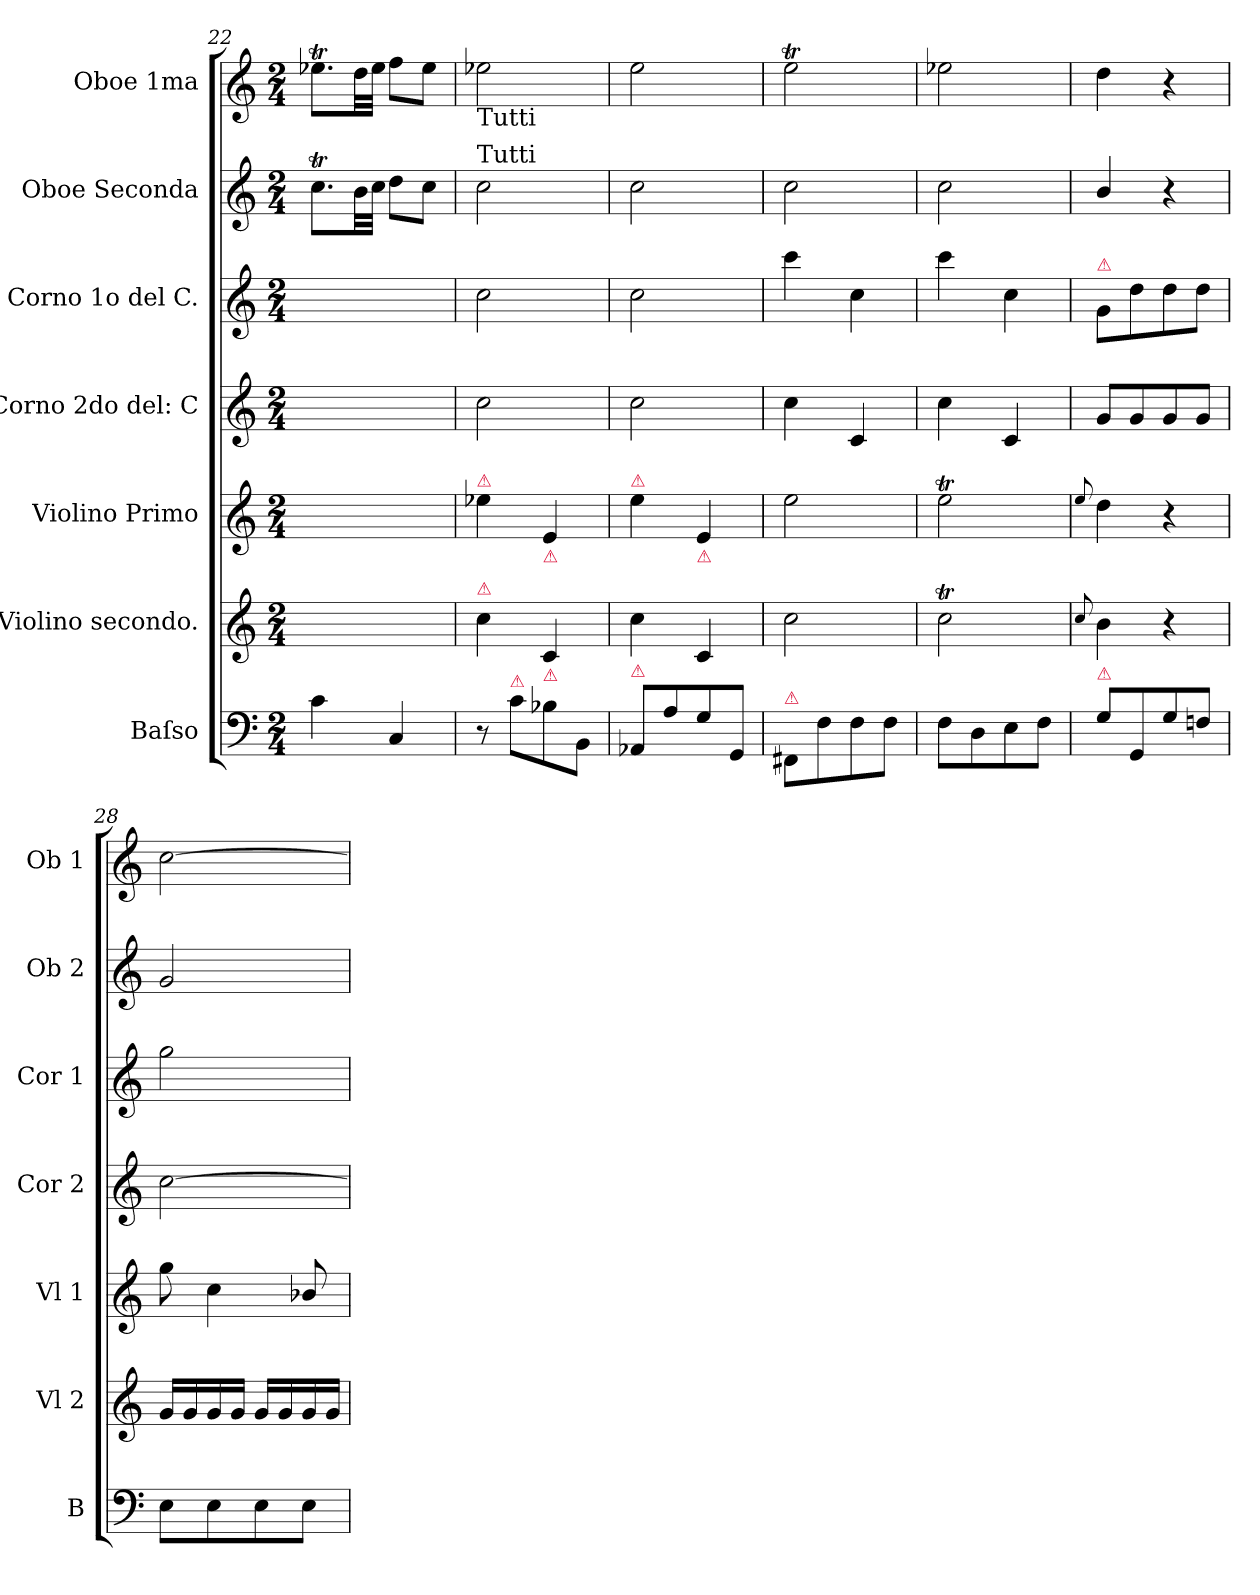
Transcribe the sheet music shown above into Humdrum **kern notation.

**kern	**dynam	**kern	**dynam	**kern	**dynam	**kern	**kern	**kern	**kern
*part7	*part7	*part6	*part6	*part5	*part5	*part4	*part3	*part2	*part1
*staff7	*staff7	*staff6	*staff6	*staff5	*staff5	*staff4	*staff3	*staff2	*staff1
*I"Baſso	*	*I"Violino secondo.	*	*I"Violino Primo	*	*I"Corno 2do del: C	*I"Corno 1o del C.	*I"Oboe Seconda	*I"Oboe 1ma
*I'B	*	*I'Vl 2	*	*I'Vl 1	*	*I'Cor 2	*I'Cor 1	*I'Ob 2	*I'Ob 1
*clefF4	*	*clefG2	*	*clefG2	*	*clefG2	*clefG2	*clefG2	*clefG2
*k[]	*	*k[]	*	*k[]	*	*k[]	*k[]	*k[]	*k[]
*M2/4	*	*M2/4	*	*M2/4	*	*M2/4	*M2/4	*M2/4	*M2/4
=22	=22	=22	=22	=22	=22	=22	=22	=22	=22
4c\	.	2ryy	.	2ryy	.	2ryy	2ryy	8.ccT\L	8.ee-XT\L
.	.	.	.	.	.	.	.	32b\LL	32dd\LL
.	.	.	.	.	.	.	.	32cc\JJJ	32ee-\JJJ
4C/	.	.	.	.	.	.	.	8dd\L	8ff\L
.	.	.	.	.	.	.	.	8cc\J	8ee-\J
=23	=23	=23	=23	=23	=23	=23	=23	=23	=23
!	!	!	!	!	!	!	!	!	!LO:TX:b:t=Tutti
!	!	!	!	!	!	!	!	!LO:TX:a:t=Tutti	!
!	!	!	!	!LO:TX:a:color=crimson:t=⚠	!	!	!	!	!
!	!	!LO:TX:a:color=crimson:t=⚠	!	!	!	!	!	!	!
!	!	!	!LO:DY:a	!	!LO:DY:b	!	!	!	!
8r	.	4cc\	for&colon;	4ee-X\	for&colon;	2cc\	2cc\	2cc\	2ee-X\
!LO:TX:a:color=crimson:t=⚠	!	!	!	!	!	!	!	!	!
!	!LO:DY:b	!	!	!	!	!	!	!	!
8c\L	for&colon;	.	.	.	.	.	.	.	.
!	!	!	!	!LO:TX:b:color=crimson:t=⚠	!	!	!	!	!
!	!	!LO:TX:b:color=crimson:t=⚠	!	!	!	!	!	!	!
8B-X\	.	4c/	.	4e/	.	.	.	.	.
8BB/J	.	.	.	.	.	.	.	.	.
=24	=24	=24	=24	=24	=24	=24	=24	=24	=24
!	!	!	!	!LO:TX:a:color=crimson:t=⚠	!	!	!	!	!
!LO:TX:a:color=crimson:t=⚠	!	!	!	!	!	!	!	!	!
8AA-X/L	.	4cc\	.	4ee\	.	2cc\	2cc\	2cc\	2ee\
8A\	.	.	.	.	.	.	.	.	.
!	!	!	!	!LO:TX:b:color=crimson:t=⚠	!	!	!	!	!
8G\	.	4c/	.	4e/	.	.	.	.	.
8GG/J	.	.	.	.	.	.	.	.	.
=25	=25	=25	=25	=25	=25	=25	=25	=25	=25
!LO:TX:a:color=crimson:t=⚠	!	!	!	!	!	!	!	!	!
8FF#X/L	.	2cc\	.	2ee\	.	4cc\	4ccc\	2cc\	2eet\
8F\	.	.	.	.	.	.	.	.	.
8F\	.	.	.	.	.	4c/	4cc\	.	.
8F\J	.	.	.	.	.	.	.	.	.
=26	=26	=26	=26	=26	=26	=26	=26	=26	=26
8F\L	.	2ccT\	.	2eet\	.	4cc\	4ccc\	2cc\	2ee-X\
8D\	.	.	.	.	.	.	.	.	.
8E\	.	.	.	.	.	4c/	4cc\	.	.
8F\J	.	.	.	.	.	.	.	.	.
=27	=27	=27	=27	=27	=27	=27	=27	=27	=27
.	.	8qqcc/	.	8qqee/	.	.	.	.	.
!	!	!	!	!	!	!	!LO:TX:a:color=crimson:t=⚠	!	!
!LO:TX:a:color=crimson:t=⚠	!	!	!	!	!	!	!	!	!
8G/L	.	4b\	.	4dd\	.	8g/L	8g/L	4b/	4dd\
8GG/	.	.	.	.	.	8g/	8dd\	.	.
8G\	.	4r	.	4r	.	8g/	8dd\	4r	4r
8Fn/J	.	.	.	.	.	8g/J	8dd\J	.	.
=28	=28	=28	=28	=28	=28	=28	=28	=28	=28
8E\L	.	16g/LL	.	8gg\	.	[<2cc\	2gg\	2g/	[<2cc\
.	.	16g/	.	.	.	.	.	.	.
8E\	.	16g/	.	4cc\	.	.	.	.	.
.	.	16g/JJ	.	.	.	.	.	.	.
8E\	.	16g/LL	.	.	.	.	.	.	.
.	.	16g/	.	.	.	.	.	.	.
8E\J	.	16g/	.	8b-X/	.	.	.	.	.
.	.	16g/JJ	.	.	.	.	.	.	.
=	=	=	=	=	=	=	=	=	=
*-	*-	*-	*-	*-	*-	*-	*-	*-	*-
